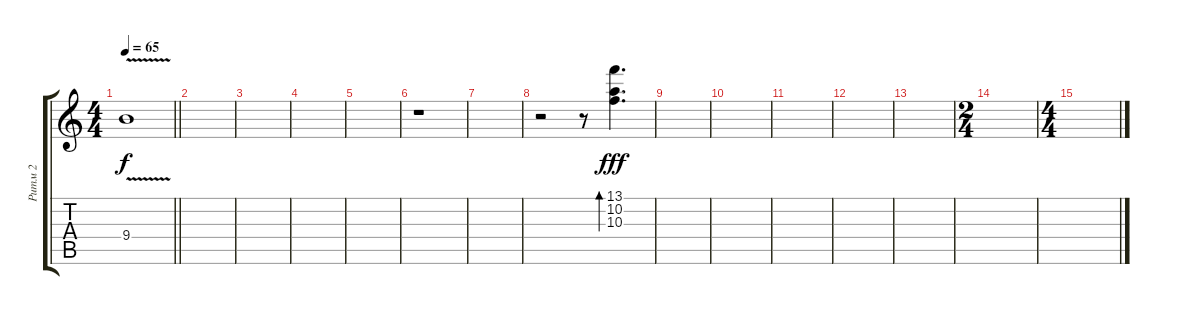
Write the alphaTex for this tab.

\track ("Ритм 2" "Ритм 2") {instrument distortionguitar}
\staff {score tabs}
\tuning (E4 B3 G3 D3 A2 E2) {hide}
\ts (4 4)
\tempo 65
\clef g2
\barLineRight lightlight
\ks c
9.4{v t}.1{dy f} |
|
|
|
|
r.1{instrument electricguitarclean} |
|
r.2 r.8 (13.1 10.2 10.3).4{d bd 240 dy fff} |
|
|
|
|
|
\ts (2 4)
|
\ts (4 4)
